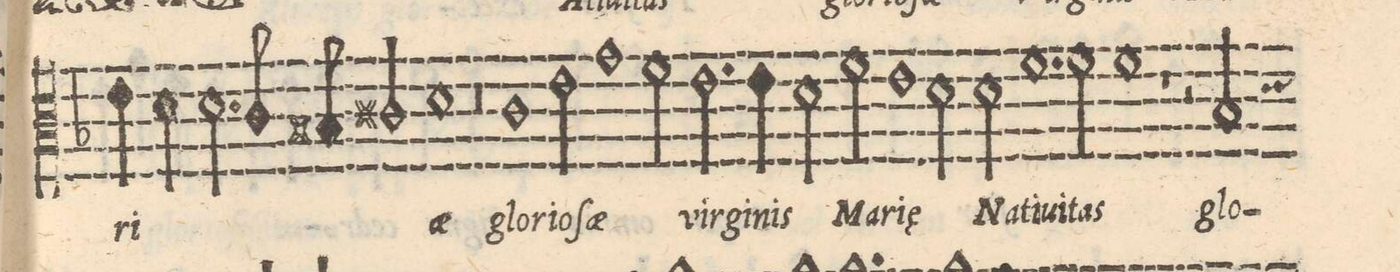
**kern	**text
*I"TENOR	*
*clefC3	*
*k[b-]	*
*met(C|)	*
*M2/1	*
4e\	-ri-
4d\	.
2.d\	.
=12-	=12-
8c/	.
8Bn/	.
2c#X/	.
1d	-ae
=13-	=13-
0r	.
=14-	=14-
1cny	glo-
2e\	-ri-
1g\	-o-
=15-	=15-
2f\	-ſae
2.e\	vir-
4e\	-gi-
=16-	=16-
2d\	-nis
2f\	Ma-
1e	-ri-
=17-	=17-
2d\	-ę
2d\	Na-
1.f	-ti-
=18-	=18-
2f\	-ui-
1f	-tas
=19-	=19-
1r	.
2r	.
2B-y/	glo-
*custos:d	*
=20-	=20-
*-	*-
